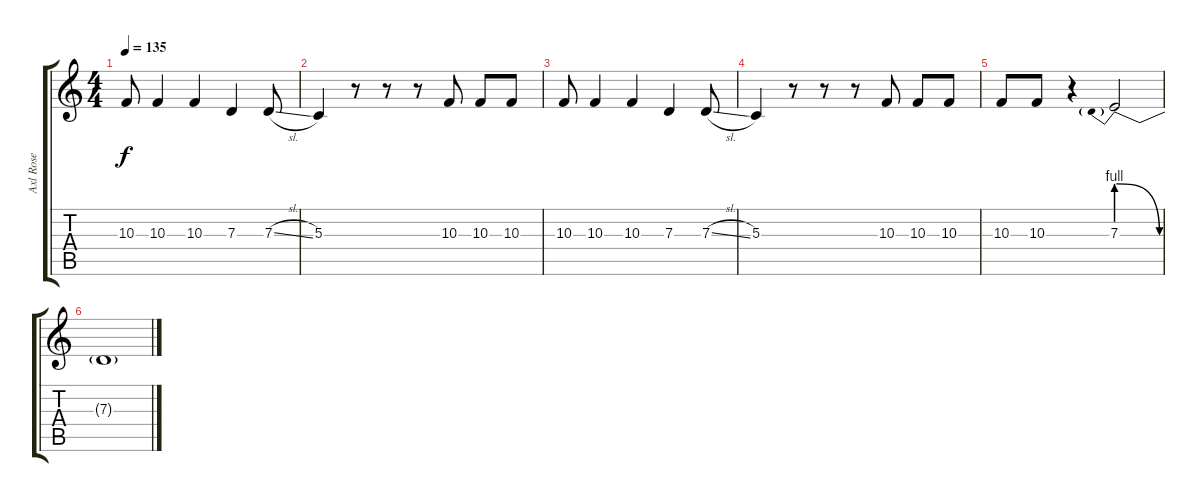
\track ("Axl Rose" "Axl Rose") {instrument lead2sawtooth}
\staff {score tabs}
\tuning (E4 B3 G3 D3 A2 D2) {hide}
\ts (4 4)
\tempo 135
\clef g2
\ks c
10.3.8{dy f} 10.3.4 10.3.4 7.3.4 7.3{sl}.8 |
5.3.4 r.8 r.8 r.8 10.3.8 10.3.8 10.3.8 |
10.3.8 10.3.4 10.3.4 7.3.4 7.3{sl}.8 |
5.3.4 r.8 r.8 r.8 10.3.8 10.3.8 10.3.8 |
10.3.8 10.3.8 r.4 7.3{be (prebendrelease 0 4 60 0)}.2 |
7.3{t}.1
